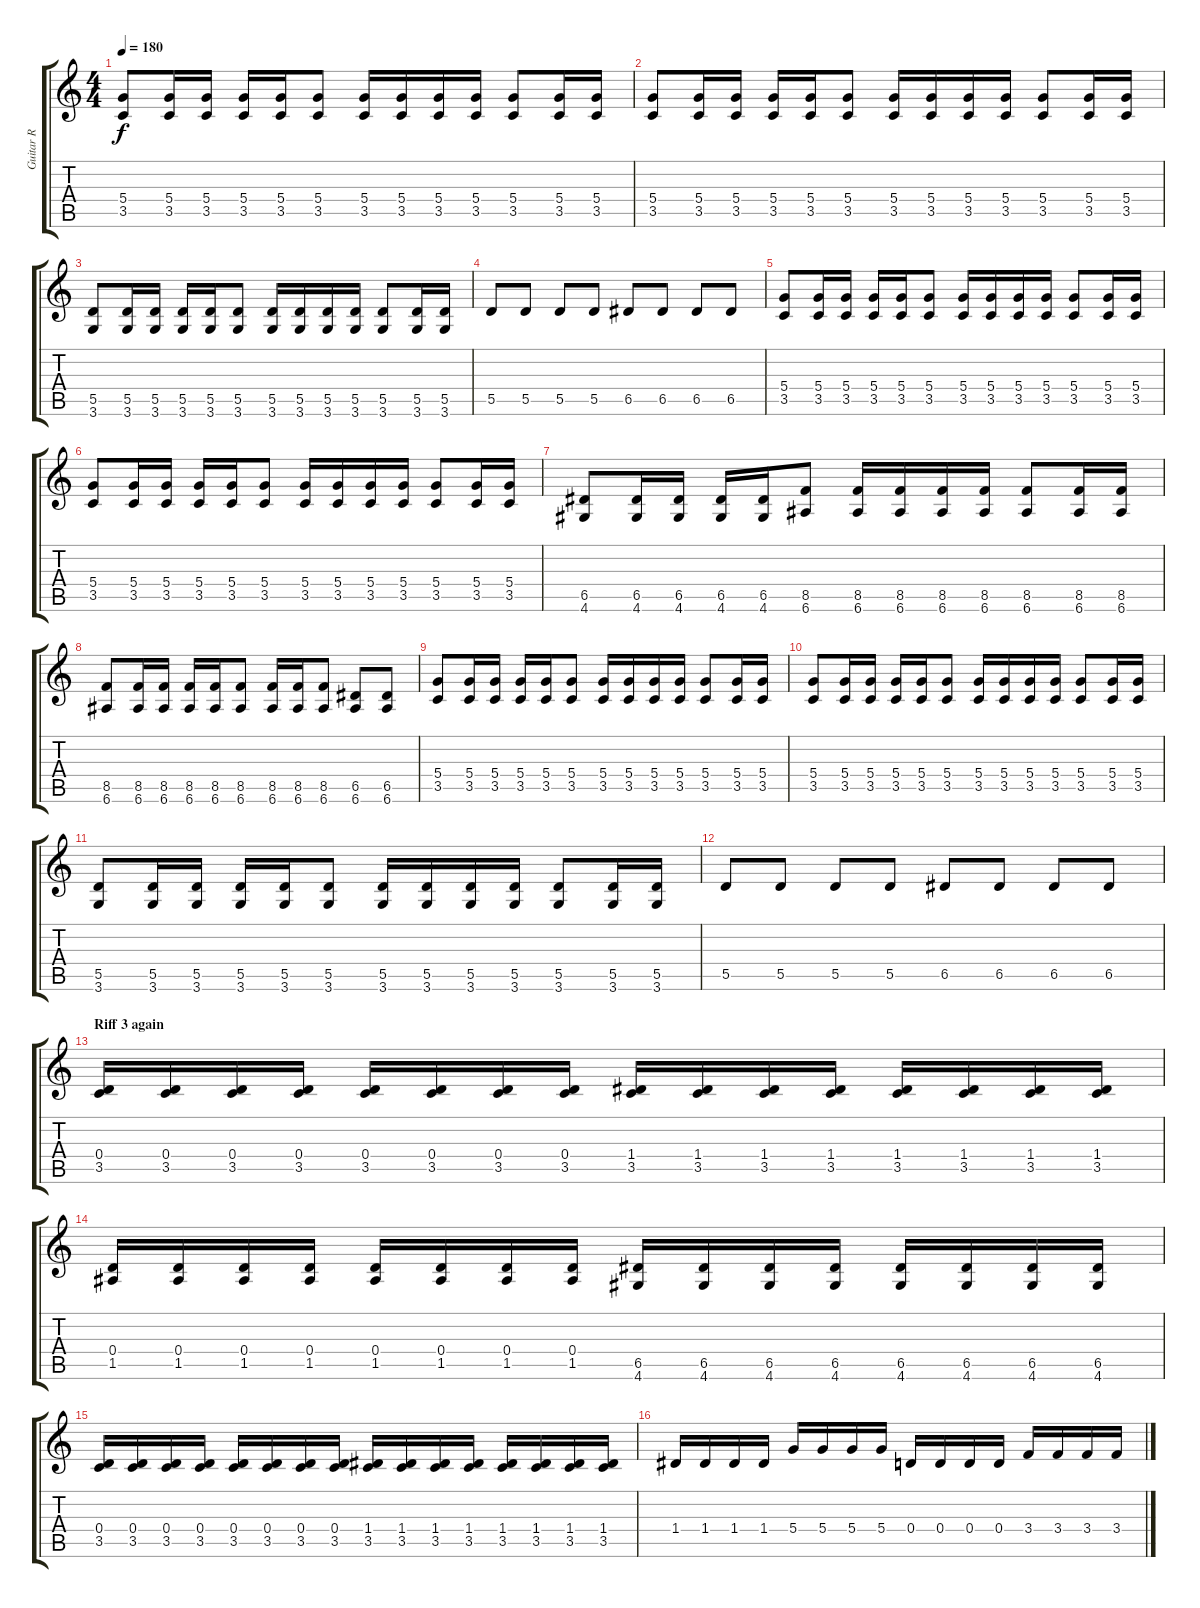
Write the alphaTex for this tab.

\track ("Guitar R" "Guitar R") {instrument distortionguitar}
\staff {score tabs}
\tuning (E4 B3 G3 D3 A2 E2) {hide}
\ts (4 4)
\tempo 180
\clef g2
\ks c
(5.4 3.5).8{dy f} (5.4 3.5).16 (5.4 3.5).16 (5.4 3.5).16 (5.4 3.5).16 (5.4 3.5).8 (5.4 3.5).16 (5.4 3.5).16 (5.4 3.5).16 (5.4 3.5).16 (5.4 3.5).8 (5.4 3.5).16 (5.4 3.5).16 |
(5.4 3.5).8 (5.4 3.5).16 (5.4 3.5).16 (5.4 3.5).16 (5.4 3.5).16 (5.4 3.5).8 (5.4 3.5).16 (5.4 3.5).16 (5.4 3.5).16 (5.4 3.5).16 (5.4 3.5).8 (5.4 3.5).16 (5.4 3.5).16 |
(5.5 3.6).8 (5.5 3.6).16 (5.5 3.6).16 (5.5 3.6).16 (5.5 3.6).16 (5.5 3.6).8 (5.5 3.6).16 (5.5 3.6).16 (5.5 3.6).16 (5.5 3.6).16 (5.5 3.6).8 (5.5 3.6).16 (5.5 3.6).16 |
5.5.8 5.5.8 5.5.8 5.5.8 6.5.8 6.5.8 6.5.8 6.5.8 |
(5.4 3.5).8 (5.4 3.5).16 (5.4 3.5).16 (5.4 3.5).16 (5.4 3.5).16 (5.4 3.5).8 (5.4 3.5).16 (5.4 3.5).16 (5.4 3.5).16 (5.4 3.5).16 (5.4 3.5).8 (5.4 3.5).16 (5.4 3.5).16 |
(5.4 3.5).8 (5.4 3.5).16 (5.4 3.5).16 (5.4 3.5).16 (5.4 3.5).16 (5.4 3.5).8 (5.4 3.5).16 (5.4 3.5).16 (5.4 3.5).16 (5.4 3.5).16 (5.4 3.5).8 (5.4 3.5).16 (5.4 3.5).16 |
(6.5 4.6).8 (6.5 4.6).16 (6.5 4.6).16 (6.5 4.6).16 (6.5 4.6).16 (8.5 6.6).8 (8.5 6.6).16 (8.5 6.6).16 (8.5 6.6).16 (8.5 6.6).16 (8.5 6.6).8 (8.5 6.6).16 (8.5 6.6).16 |
(8.5 6.6).8 (8.5 6.6).16 (8.5 6.6).16 (8.5 6.6).16 (8.5 6.6).16 (8.5 6.6).8 (8.5 6.6).16 (8.5 6.6).16 (8.5 6.6).8 (6.5 6.6).8 (6.5 6.6).8 |
(5.4 3.5).8 (5.4 3.5).16 (5.4 3.5).16 (5.4 3.5).16 (5.4 3.5).16 (5.4 3.5).8 (5.4 3.5).16 (5.4 3.5).16 (5.4 3.5).16 (5.4 3.5).16 (5.4 3.5).8 (5.4 3.5).16 (5.4 3.5).16 |
(5.4 3.5).8 (5.4 3.5).16 (5.4 3.5).16 (5.4 3.5).16 (5.4 3.5).16 (5.4 3.5).8 (5.4 3.5).16 (5.4 3.5).16 (5.4 3.5).16 (5.4 3.5).16 (5.4 3.5).8 (5.4 3.5).16 (5.4 3.5).16 |
(5.5 3.6).8 (5.5 3.6).16 (5.5 3.6).16 (5.5 3.6).16 (5.5 3.6).16 (5.5 3.6).8 (5.5 3.6).16 (5.5 3.6).16 (5.5 3.6).16 (5.5 3.6).16 (5.5 3.6).8 (5.5 3.6).16 (5.5 3.6).16 |
5.5.8 5.5.8 5.5.8 5.5.8 6.5.8 6.5.8 6.5.8 6.5.8 |
\section ("" "Riff 3 again")
(0.4 3.5).16 (0.4 3.5).16 (0.4 3.5).16 (0.4 3.5).16 (0.4 3.5).16 (0.4 3.5).16 (0.4 3.5).16 (0.4 3.5).16 (1.4 3.5).16 (1.4 3.5).16 (1.4 3.5).16 (1.4 3.5).16 (1.4 3.5).16 (1.4 3.5).16 (1.4 3.5).16 (1.4 3.5).16 |
(0.4 1.5).16 (0.4 1.5).16 (0.4 1.5).16 (0.4 1.5).16 (0.4 1.5).16 (0.4 1.5).16 (0.4 1.5).16 (0.4 1.5).16 (6.5 4.6).16 (6.5 4.6).16 (6.5 4.6).16 (6.5 4.6).16 (6.5 4.6).16 (6.5 4.6).16 (6.5 4.6).16 (6.5 4.6).16 |
(0.4 3.5).16 (0.4 3.5).16 (0.4 3.5).16 (0.4 3.5).16 (0.4 3.5).16 (0.4 3.5).16 (0.4 3.5).16 (0.4 3.5).16 (1.4 3.5).16 (1.4 3.5).16 (1.4 3.5).16 (1.4 3.5).16 (1.4 3.5).16 (1.4 3.5).16 (1.4 3.5).16 (1.4 3.5).16 |
1.4.16 1.4.16 1.4.16 1.4.16 5.4.16 5.4.16 5.4.16 5.4.16 0.4.16 0.4.16 0.4.16 0.4.16 3.4.16 3.4.16 3.4.16 3.4.16
